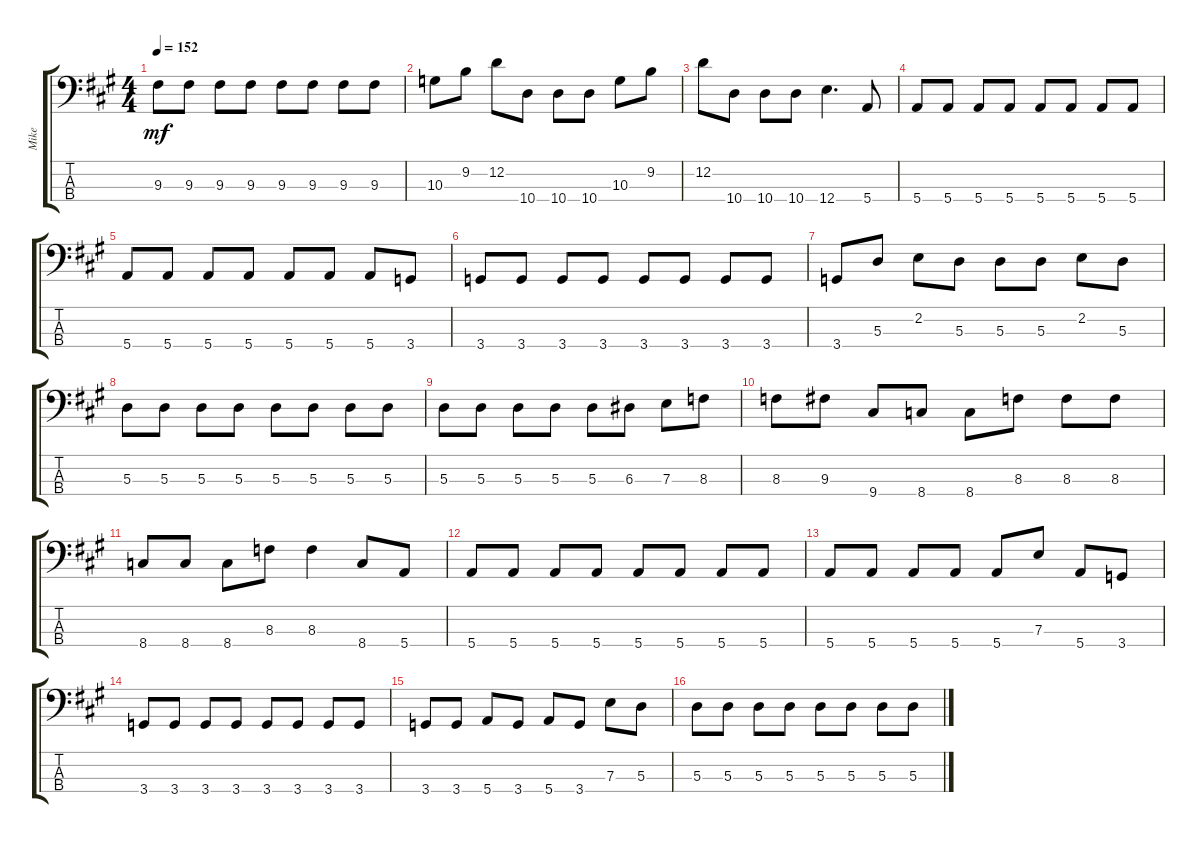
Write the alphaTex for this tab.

\track ("Mike" "Mike") {instrument electricbasspick}
\staff {score tabs}
\tuning (G2 D2 A1 E1) {hide}
\ts (4 4)
\tempo 152
\clef f4
\ks a
9.3.8{dy mf} 9.3.8 9.3.8 9.3.8 9.3.8 9.3.8 9.3.8 9.3.8 |
10.3.8 9.2.8 12.2.8 10.4.8 10.4.8 10.4.8 10.3.8 9.2.8 |
12.2.8 10.4.8 10.4.8 10.4.8 12.4.4{d} 5.4.8 |
5.4.8 5.4.8 5.4.8 5.4.8 5.4.8 5.4.8 5.4.8 5.4.8 |
5.4.8 5.4.8 5.4.8 5.4.8 5.4.8 5.4.8 5.4.8 3.4.8 |
3.4.8 3.4.8 3.4.8 3.4.8 3.4.8 3.4.8 3.4.8 3.4.8 |
3.4.8 5.3.8 2.2.8 5.3.8 5.3.8 5.3.8 2.2.8 5.3.8 |
5.3.8 5.3.8 5.3.8 5.3.8 5.3.8 5.3.8 5.3.8 5.3.8 |
5.3.8 5.3.8 5.3.8 5.3.8 5.3.8 6.3.8 7.3.8 8.3.8 |
8.3.8 9.3.8 9.4.8 8.4.8 8.4.8 8.3.8 8.3.8 8.3.8 |
8.4.8 8.4.8 8.4.8 8.3.8 8.3.4 8.4.8 5.4.8 |
5.4.8 5.4.8 5.4.8 5.4.8 5.4.8 5.4.8 5.4.8 5.4.8 |
5.4.8 5.4.8 5.4.8 5.4.8 5.4.8 7.3.8 5.4.8 3.4.8 |
3.4.8 3.4.8 3.4.8 3.4.8 3.4.8 3.4.8 3.4.8 3.4.8 |
3.4.8 3.4.8 5.4.8 3.4.8 5.4.8 3.4.8 7.3.8 5.3.8 |
5.3.8 5.3.8 5.3.8 5.3.8 5.3.8 5.3.8 5.3.8 5.3.8
